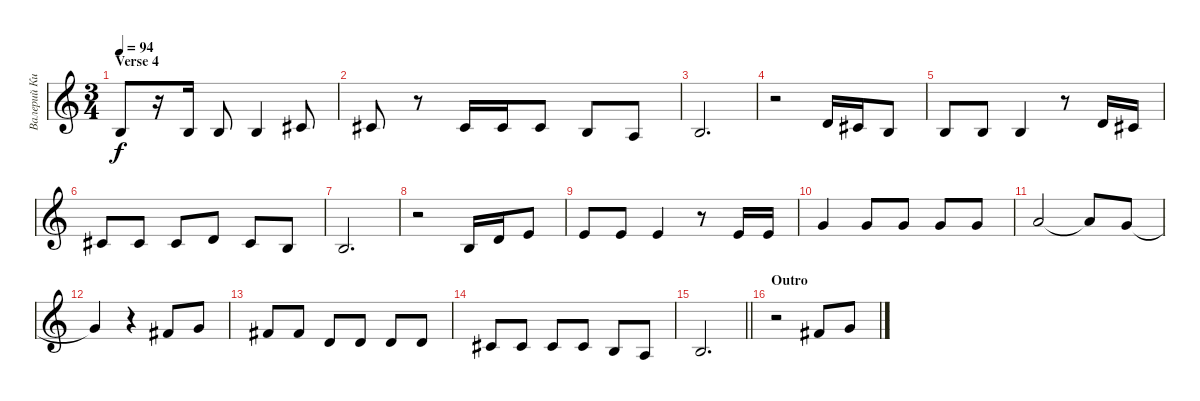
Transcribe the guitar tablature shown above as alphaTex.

\track ("Валерий Кипелов" "Валерий Ки") {instrument sopranosax}
\staff {score}
\tuning (E4 B3 G3 D3 A2 E2 B1) {hide}
\ts (3 4)
\section ("" "Verse 4")
\tempo 94
\clef g2
\ks c
0.2.8{dy f} r.16 0.2.16 0.2.8 0.2.4 2.2.8 |
2.2.8 r.8 2.2.16 2.2.16 2.2.8 0.2.8 2.3.8 |
0.2.2{d} |
r.2 3.2.16 2.2.16 0.2.8 |
0.2.8 0.2.8 0.2.4 r.8 3.2.16 2.2.16 |
2.2.8 2.2.8 2.2.8 3.2.8 2.2.8 0.2.8 |
0.2.2{d} |
r.2 0.2.16 3.2.16 0.1.8 |
0.1.8 0.1.8 0.1.4 r.8 0.1.16 0.1.16 |
3.1.4 3.1.8 3.1.8 3.1.8 3.1.8 |
5.1.2 5.1{t}.8 3.1.8 |
3.1{t}.4 r.4 2.1.8 3.1.8 |
2.1.8 2.1.8 3.2.8 3.2.8 3.2.8 3.2.8 |
2.2.8 2.2.8 2.2.8 2.2.8 0.2.8 2.3.8 |
\barLineRight lightlight
0.2.2{d} |
\section ("" "Outro")
r.2 2.1.8 3.1.8
